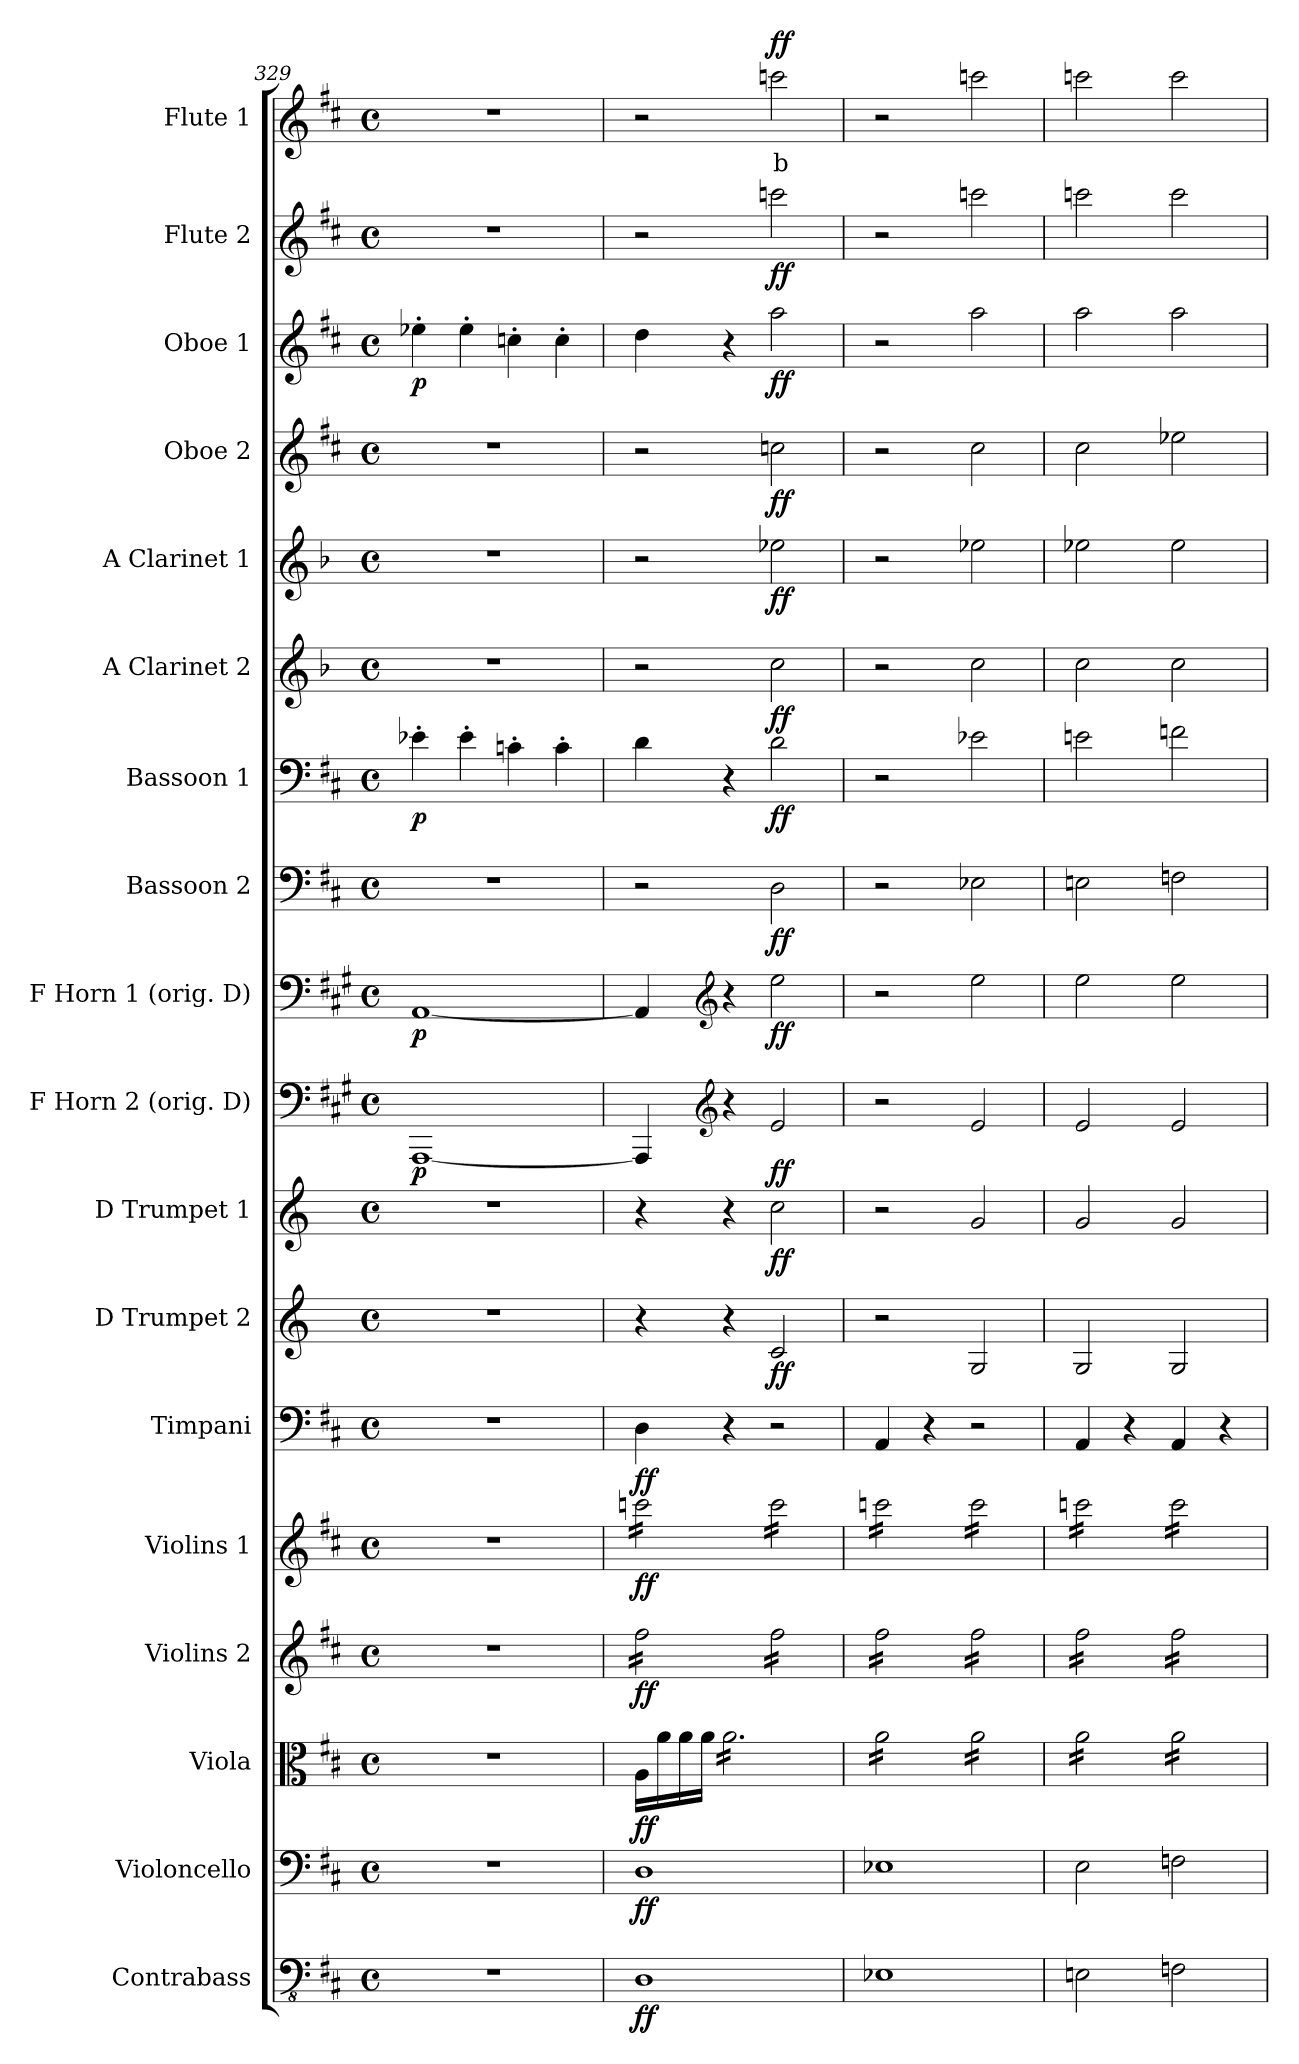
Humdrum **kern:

**kern	**dynam	**kern	**dynam	**kern	**dynam	**kern	**dynam	**kern	**dynam	**kern	**dynam	**kern	**dynam	**kern	**dynam	**kern	**dynam	**kern	**dynam	**kern	**dynam	**kern	**dynam	**kern	**dynam	**kern	**dynam	**kern	**dynam	**kern	**dynam	**kern	**dynam	**kern	**text	**dynam
*part18	*part18	*part17	*part17	*part16	*part16	*part15	*part15	*part14	*part14	*part13	*part13	*part12	*part12	*part11	*part11	*part10	*part10	*part9	*part9	*part8	*part8	*part7	*part7	*part6	*part6	*part5	*part5	*part4	*part4	*part3	*part3	*part2	*part2	*part1	*part1	*part1
*staff18	*staff18	*staff17	*staff17	*staff16	*staff16	*staff15	*staff15	*staff14	*staff14	*staff13	*staff13	*staff12	*staff12	*staff11	*staff11	*staff10	*staff10	*staff9	*staff9	*staff8	*staff8	*staff7	*staff7	*staff6	*staff6	*staff5	*staff5	*staff4	*staff4	*staff3	*staff3	*staff2	*staff2	*staff1	*staff1	*staff1
*I"Contrabass	*	*I"Violoncello	*	*I"Viola	*	*I"Violins 2	*	*I"Violins 1	*	*I"Timpani	*	*I"D Trumpet 2	*	*I"D Trumpet 1	*	*I"F Horn 2 (orig.  D)	*	*I"F Horn 1 (orig.  D)	*	*I"Bassoon 2	*	*I"Bassoon 1	*	*I"A Clarinet 2	*	*I"A Clarinet 1	*	*I"Oboe 2	*	*I"Oboe 1	*	*I"Flute 2	*	*I"Flute 1	*	*
*I'Cb	*	*I'Vc	*	*I'Vla	*	*I'Vln 2	*	*I'Vln 1	*	*I'Timp	*	*I'Tpt 2	*	*I'Tpt 1	*	*I'Hn 2	*	*I'Hn 1	*	*I'Bsn 2	*	*I'Bsn 1	*	*I'Cl 2	*	*I'Cl 1	*	*I'Ob 2	*	*I'Ob 1	*	*I'Fl 2	*	*I'Fl 1	*	*
*clefFv4	*	*clefF4	*	*clefC3	*	*clefG2	*	*clefG2	*	*clefF4	*	*clefG2	*	*clefG2	*	*clefF4	*	*clefF4	*	*clefF4	*	*clefF4	*	*clefG2	*	*clefG2	*	*clefG2	*	*clefG2	*	*clefG2	*	*clefG2	*	*
*	*	*	*	*	*	*	*	*	*	*	*	*ITrd-1c-2	*	*ITrd-1c-2	*	*ITrd4c7	*	*ITrd4c7	*	*	*	*	*	*ITrd2c3	*	*ITrd2c3	*	*	*	*	*	*	*	*	*	*
*k[f#c#]	*	*k[f#c#]	*	*k[f#c#]	*	*k[f#c#]	*	*k[f#c#]	*	*k[f#c#]	*	*k[f#c#]	*	*k[f#c#]	*	*k[f#c#]	*	*k[f#c#]	*	*k[f#c#]	*	*k[f#c#]	*	*k[f#c#]	*	*k[f#c#]	*	*k[f#c#]	*	*k[f#c#]	*	*k[f#c#]	*	*k[f#c#]	*	*
*M4/4	*	*M4/4	*	*M4/4	*	*M4/4	*	*M4/4	*	*M4/4	*	*M4/4	*	*M4/4	*	*M4/4	*	*M4/4	*	*M4/4	*	*M4/4	*	*M4/4	*	*M4/4	*	*M4/4	*	*M4/4	*	*M4/4	*	*M4/4	*	*
*met(c)	*	*met(c)	*	*met(c)	*	*met(c)	*	*met(c)	*	*met(c)	*	*met(c)	*	*met(c)	*	*met(c)	*	*met(c)	*	*met(c)	*	*met(c)	*	*met(c)	*	*met(c)	*	*met(c)	*	*met(c)	*	*met(c)	*	*met(c)	*	*
=329	=329	=329	=329	=329	=329	=329	=329	=329	=329	=329	=329	=329	=329	=329	=329	=329	=329	=329	=329	=329	=329	=329	=329	=329	=329	=329	=329	=329	=329	=329	=329	=329	=329	=329	=329	=329
!	!	!	!	!	!	!	!	!	!	!	!	!	!	!	!	!	!LO:DY:b	!	!LO:DY:b	!	!	!	!LO:DY:b	!	!	!	!	!	!	!	!LO:DY:b	!	!	!	!	!
1r	.	1r	.	1r	.	1r	.	1r	.	1r	.	1r	.	1r	.	[1DDD	p	[1DD	p	1r	.	4e-X'\	p	1r	.	1r	.	1r	.	4ee-X'\	p	1r	.	1r	.	.
.	.	.	.	.	.	.	.	.	.	.	.	.	.	.	.	.	.	.	.	.	.	4e-'\	.	.	.	.	.	.	.	4ee-'\	.	.	.	.	.	.
.	.	.	.	.	.	.	.	.	.	.	.	.	.	.	.	.	.	.	.	.	.	4cn'\	.	.	.	.	.	.	.	4ccn'\	.	.	.	.	.	.
.	.	.	.	.	.	.	.	.	.	.	.	.	.	.	.	.	.	.	.	.	.	4c'\	.	.	.	.	.	.	.	4cc'\	.	.	.	.	.	.
=330	=330	=330	=330	=330	=330	=330	=330	=330	=330	=330	=330	=330	=330	=330	=330	=330	=330	=330	=330	=330	=330	=330	=330	=330	=330	=330	=330	=330	=330	=330	=330	=330	=330	=330	=330	=330
!	!LO:DY:b	!	!LO:DY:b	!	!LO:DY:b	!	!LO:DY:b	!	!LO:DY:b	!	!LO:DY:b	!	!	!	!	!	!	!	!	!	!	!	!	!	!	!	!	!	!	!	!	!	!	!	!	!
*	*	*	*	*	*	*tremolo	*	*	*	*	*	*	*	*	*	*	*	*	*	*	*	*	*	*	*	*	*	*	*	*	*	*	*	*	*	*
*	*	*	*	*	*	*	*	*tremolo	*	*	*	*	*	*	*	*	*	*	*	*	*	*	*	*	*	*	*	*	*	*	*	*	*	*	*	*
1DD	ff	1D	ff	16A\LL	ff	16ff#\LL	ff	16cccn\LL	ff	4D\	ff	4r	.	4r	.	4DDD/]	.	4DD/]	.	2r	.	4d\	.	2r	.	2r	.	2r	.	4dd\	.	2r	.	2r	.	.
.	.	.	.	16a\	.	16ff#\	.	16cccn\	.	.	.	.	.	.	.	.	.	.	.	.	.	.	.	.	.	.	.	.	.	.	.	.	.	.	.	.
.	.	.	.	16a\	.	16ff#\	.	16cccn\	.	.	.	.	.	.	.	.	.	.	.	.	.	.	.	.	.	.	.	.	.	.	.	.	.	.	.	.
.	.	.	.	16a\JJ	.	16ff#\	.	16cccn\	.	.	.	.	.	.	.	.	.	.	.	.	.	.	.	.	.	.	.	.	.	.	.	.	.	.	.	.
*	*	*	*	*	*	*	*	*	*	*	*	*	*	*	*	*clefG2	*	*clefG2	*	*	*	*	*	*	*	*	*	*	*	*	*	*	*	*	*	*
*	*	*	*	*tremolo	*	*	*	*	*	*	*	*	*	*	*	*	*	*	*	*	*	*	*	*	*	*	*	*	*	*	*	*	*	*	*	*
.	.	.	.	16a\LL	.	16ff#\	.	16cccn\	.	4r	.	4r	.	4r	.	4r	.	4r	.	.	.	4r	.	.	.	.	.	.	.	4r	.	.	.	.	.	.
.	.	.	.	16a\	.	16ff#\	.	16cccn\	.	.	.	.	.	.	.	.	.	.	.	.	.	.	.	.	.	.	.	.	.	.	.	.	.	.	.	.
.	.	.	.	16a\	.	16ff#\	.	16cccn\	.	.	.	.	.	.	.	.	.	.	.	.	.	.	.	.	.	.	.	.	.	.	.	.	.	.	.	.
.	.	.	.	16a\	.	16ff#\JJ	.	16cccn\JJ	.	.	.	.	.	.	.	.	.	.	.	.	.	.	.	.	.	.	.	.	.	.	.	.	.	.	.	.
!	!	!	!	!	!	!	!	!	!	!	!	!	!LO:DY:b	!	!LO:DY:b	!	!LO:DY:b	!	!LO:DY:b	!	!LO:DY:b	!	!LO:DY:b	!	!LO:DY:b	!	!LO:DY:b	!	!LO:DY:b	!	!LO:DY:b	!	!LO:DY:b	!	!LO:LY:b:color=#FF0000	!LO:DY:b
.	.	.	.	16a\	.	16ff#\LL	.	16ccc\LL	.	2r	.	2d/	ff	2dd\	ff	2A/	ff	2a\	ff	2D\	ff	2d\	ff	2a\	ff	2ccn\	ff	2ccn\	ff	2aa\	ff	2cccn\	ff	2cccn\	b	ff
.	.	.	.	16a\	.	16ff#\	.	16ccc\	.	.	.	.	.	.	.	.	.	.	.	.	.	.	.	.	.	.	.	.	.	.	.	.	.	.	.	.
.	.	.	.	16a\	.	16ff#\	.	16ccc\	.	.	.	.	.	.	.	.	.	.	.	.	.	.	.	.	.	.	.	.	.	.	.	.	.	.	.	.
.	.	.	.	16a\	.	16ff#\	.	16ccc\	.	.	.	.	.	.	.	.	.	.	.	.	.	.	.	.	.	.	.	.	.	.	.	.	.	.	.	.
.	.	.	.	16a\	.	16ff#\	.	16ccc\	.	.	.	.	.	.	.	.	.	.	.	.	.	.	.	.	.	.	.	.	.	.	.	.	.	.	.	.
.	.	.	.	16a\	.	16ff#\	.	16ccc\	.	.	.	.	.	.	.	.	.	.	.	.	.	.	.	.	.	.	.	.	.	.	.	.	.	.	.	.
.	.	.	.	16a\	.	16ff#\	.	16ccc\	.	.	.	.	.	.	.	.	.	.	.	.	.	.	.	.	.	.	.	.	.	.	.	.	.	.	.	.
.	.	.	.	16a\JJ	.	16ff#\JJ	.	16ccc\JJ	.	.	.	.	.	.	.	.	.	.	.	.	.	.	.	.	.	.	.	.	.	.	.	.	.	.	.	.
=331	=331	=331	=331	=331	=331	=331	=331	=331	=331	=331	=331	=331	=331	=331	=331	=331	=331	=331	=331	=331	=331	=331	=331	=331	=331	=331	=331	=331	=331	=331	=331	=331	=331	=331	=331	=331
1EE-X	.	1E-X	.	16a\LL	.	16ff#\LL	.	16cccn\LL	.	4AA/	.	2r	.	2r	.	2r	.	2r	.	2r	.	2r	.	2r	.	2r	.	2r	.	2r	.	2r	.	2r	.	.
.	.	.	.	16a\	.	16ff#\	.	16cccn\	.	.	.	.	.	.	.	.	.	.	.	.	.	.	.	.	.	.	.	.	.	.	.	.	.	.	.	.
.	.	.	.	16a\	.	16ff#\	.	16cccn\	.	.	.	.	.	.	.	.	.	.	.	.	.	.	.	.	.	.	.	.	.	.	.	.	.	.	.	.
.	.	.	.	16a\	.	16ff#\	.	16cccn\	.	.	.	.	.	.	.	.	.	.	.	.	.	.	.	.	.	.	.	.	.	.	.	.	.	.	.	.
.	.	.	.	16a\	.	16ff#\	.	16cccn\	.	4r	.	.	.	.	.	.	.	.	.	.	.	.	.	.	.	.	.	.	.	.	.	.	.	.	.	.
.	.	.	.	16a\	.	16ff#\	.	16cccn\	.	.	.	.	.	.	.	.	.	.	.	.	.	.	.	.	.	.	.	.	.	.	.	.	.	.	.	.
.	.	.	.	16a\	.	16ff#\	.	16cccn\	.	.	.	.	.	.	.	.	.	.	.	.	.	.	.	.	.	.	.	.	.	.	.	.	.	.	.	.
.	.	.	.	16a\JJ	.	16ff#\JJ	.	16cccn\JJ	.	.	.	.	.	.	.	.	.	.	.	.	.	.	.	.	.	.	.	.	.	.	.	.	.	.	.	.
.	.	.	.	16a\LL	.	16ff#\LL	.	16ccc\LL	.	2r	.	2A/	.	2a/	.	2A/	.	2a\	.	2E-X\	.	2e-X\	.	2a\	.	2ccn\	.	2cc#\	.	2aa\	.	2cccn\	.	2cccn\	.	.
.	.	.	.	16a\	.	16ff#\	.	16ccc\	.	.	.	.	.	.	.	.	.	.	.	.	.	.	.	.	.	.	.	.	.	.	.	.	.	.	.	.
.	.	.	.	16a\	.	16ff#\	.	16ccc\	.	.	.	.	.	.	.	.	.	.	.	.	.	.	.	.	.	.	.	.	.	.	.	.	.	.	.	.
.	.	.	.	16a\	.	16ff#\	.	16ccc\	.	.	.	.	.	.	.	.	.	.	.	.	.	.	.	.	.	.	.	.	.	.	.	.	.	.	.	.
.	.	.	.	16a\	.	16ff#\	.	16ccc\	.	.	.	.	.	.	.	.	.	.	.	.	.	.	.	.	.	.	.	.	.	.	.	.	.	.	.	.
.	.	.	.	16a\	.	16ff#\	.	16ccc\	.	.	.	.	.	.	.	.	.	.	.	.	.	.	.	.	.	.	.	.	.	.	.	.	.	.	.	.
.	.	.	.	16a\	.	16ff#\	.	16ccc\	.	.	.	.	.	.	.	.	.	.	.	.	.	.	.	.	.	.	.	.	.	.	.	.	.	.	.	.
.	.	.	.	16a\JJ	.	16ff#\JJ	.	16ccc\JJ	.	.	.	.	.	.	.	.	.	.	.	.	.	.	.	.	.	.	.	.	.	.	.	.	.	.	.	.
=332	=332	=332	=332	=332	=332	=332	=332	=332	=332	=332	=332	=332	=332	=332	=332	=332	=332	=332	=332	=332	=332	=332	=332	=332	=332	=332	=332	=332	=332	=332	=332	=332	=332	=332	=332	=332
2EEn\	.	2E\	.	16a\LL	.	16ff#\LL	.	16cccn\LL	.	4AA/	.	2A/	.	2a/	.	2A/	.	2a\	.	2En\	.	2en\	.	2a\	.	2ccn\	.	2cc#\	.	2aa\	.	2cccn\	.	2cccn\	.	.
.	.	.	.	16a\	.	16ff#\	.	16cccn\	.	.	.	.	.	.	.	.	.	.	.	.	.	.	.	.	.	.	.	.	.	.	.	.	.	.	.	.
.	.	.	.	16a\	.	16ff#\	.	16cccn\	.	.	.	.	.	.	.	.	.	.	.	.	.	.	.	.	.	.	.	.	.	.	.	.	.	.	.	.
.	.	.	.	16a\	.	16ff#\	.	16cccn\	.	.	.	.	.	.	.	.	.	.	.	.	.	.	.	.	.	.	.	.	.	.	.	.	.	.	.	.
.	.	.	.	16a\	.	16ff#\	.	16cccn\	.	4r	.	.	.	.	.	.	.	.	.	.	.	.	.	.	.	.	.	.	.	.	.	.	.	.	.	.
.	.	.	.	16a\	.	16ff#\	.	16cccn\	.	.	.	.	.	.	.	.	.	.	.	.	.	.	.	.	.	.	.	.	.	.	.	.	.	.	.	.
.	.	.	.	16a\	.	16ff#\	.	16cccn\	.	.	.	.	.	.	.	.	.	.	.	.	.	.	.	.	.	.	.	.	.	.	.	.	.	.	.	.
.	.	.	.	16a\JJ	.	16ff#\JJ	.	16cccn\JJ	.	.	.	.	.	.	.	.	.	.	.	.	.	.	.	.	.	.	.	.	.	.	.	.	.	.	.	.
2FFn\	.	2Fn\	.	16a\LL	.	16ff#\LL	.	16ccc\LL	.	4AA/	.	2A/	.	2a/	.	2A/	.	2a\	.	2Fn\	.	2fn\	.	2a\	.	2cc\	.	2ee-X\	.	2aa\	.	2ccc\	.	2ccc\	.	.
.	.	.	.	16a\	.	16ff#\	.	16ccc\	.	.	.	.	.	.	.	.	.	.	.	.	.	.	.	.	.	.	.	.	.	.	.	.	.	.	.	.
.	.	.	.	16a\	.	16ff#\	.	16ccc\	.	.	.	.	.	.	.	.	.	.	.	.	.	.	.	.	.	.	.	.	.	.	.	.	.	.	.	.
.	.	.	.	16a\	.	16ff#\	.	16ccc\	.	.	.	.	.	.	.	.	.	.	.	.	.	.	.	.	.	.	.	.	.	.	.	.	.	.	.	.
.	.	.	.	16a\	.	16ff#\	.	16ccc\	.	4r	.	.	.	.	.	.	.	.	.	.	.	.	.	.	.	.	.	.	.	.	.	.	.	.	.	.
.	.	.	.	16a\	.	16ff#\	.	16ccc\	.	.	.	.	.	.	.	.	.	.	.	.	.	.	.	.	.	.	.	.	.	.	.	.	.	.	.	.
.	.	.	.	16a\	.	16ff#\	.	16ccc\	.	.	.	.	.	.	.	.	.	.	.	.	.	.	.	.	.	.	.	.	.	.	.	.	.	.	.	.
.	.	.	.	16a\JJ	.	16ff#\JJ	.	16ccc\JJ	.	.	.	.	.	.	.	.	.	.	.	.	.	.	.	.	.	.	.	.	.	.	.	.	.	.	.	.
*	*	*	*	*	*	*	*	*Xtremolo	*	*	*	*	*	*	*	*	*	*	*	*	*	*	*	*	*	*	*	*	*	*	*	*	*	*	*	*
*	*	*	*	*	*	*Xtremolo	*	*	*	*	*	*	*	*	*	*	*	*	*	*	*	*	*	*	*	*	*	*	*	*	*	*	*	*	*	*
*	*	*	*	*Xtremolo	*	*	*	*	*	*	*	*	*	*	*	*	*	*	*	*	*	*	*	*	*	*	*	*	*	*	*	*	*	*	*	*
=	=	=	=	=	=	=	=	=	=	=	=	=	=	=	=	=	=	=	=	=	=	=	=	=	=	=	=	=	=	=	=	=	=	=	=	=
*-	*-	*-	*-	*-	*-	*-	*-	*-	*-	*-	*-	*-	*-	*-	*-	*-	*-	*-	*-	*-	*-	*-	*-	*-	*-	*-	*-	*-	*-	*-	*-	*-	*-	*-	*-	*-
